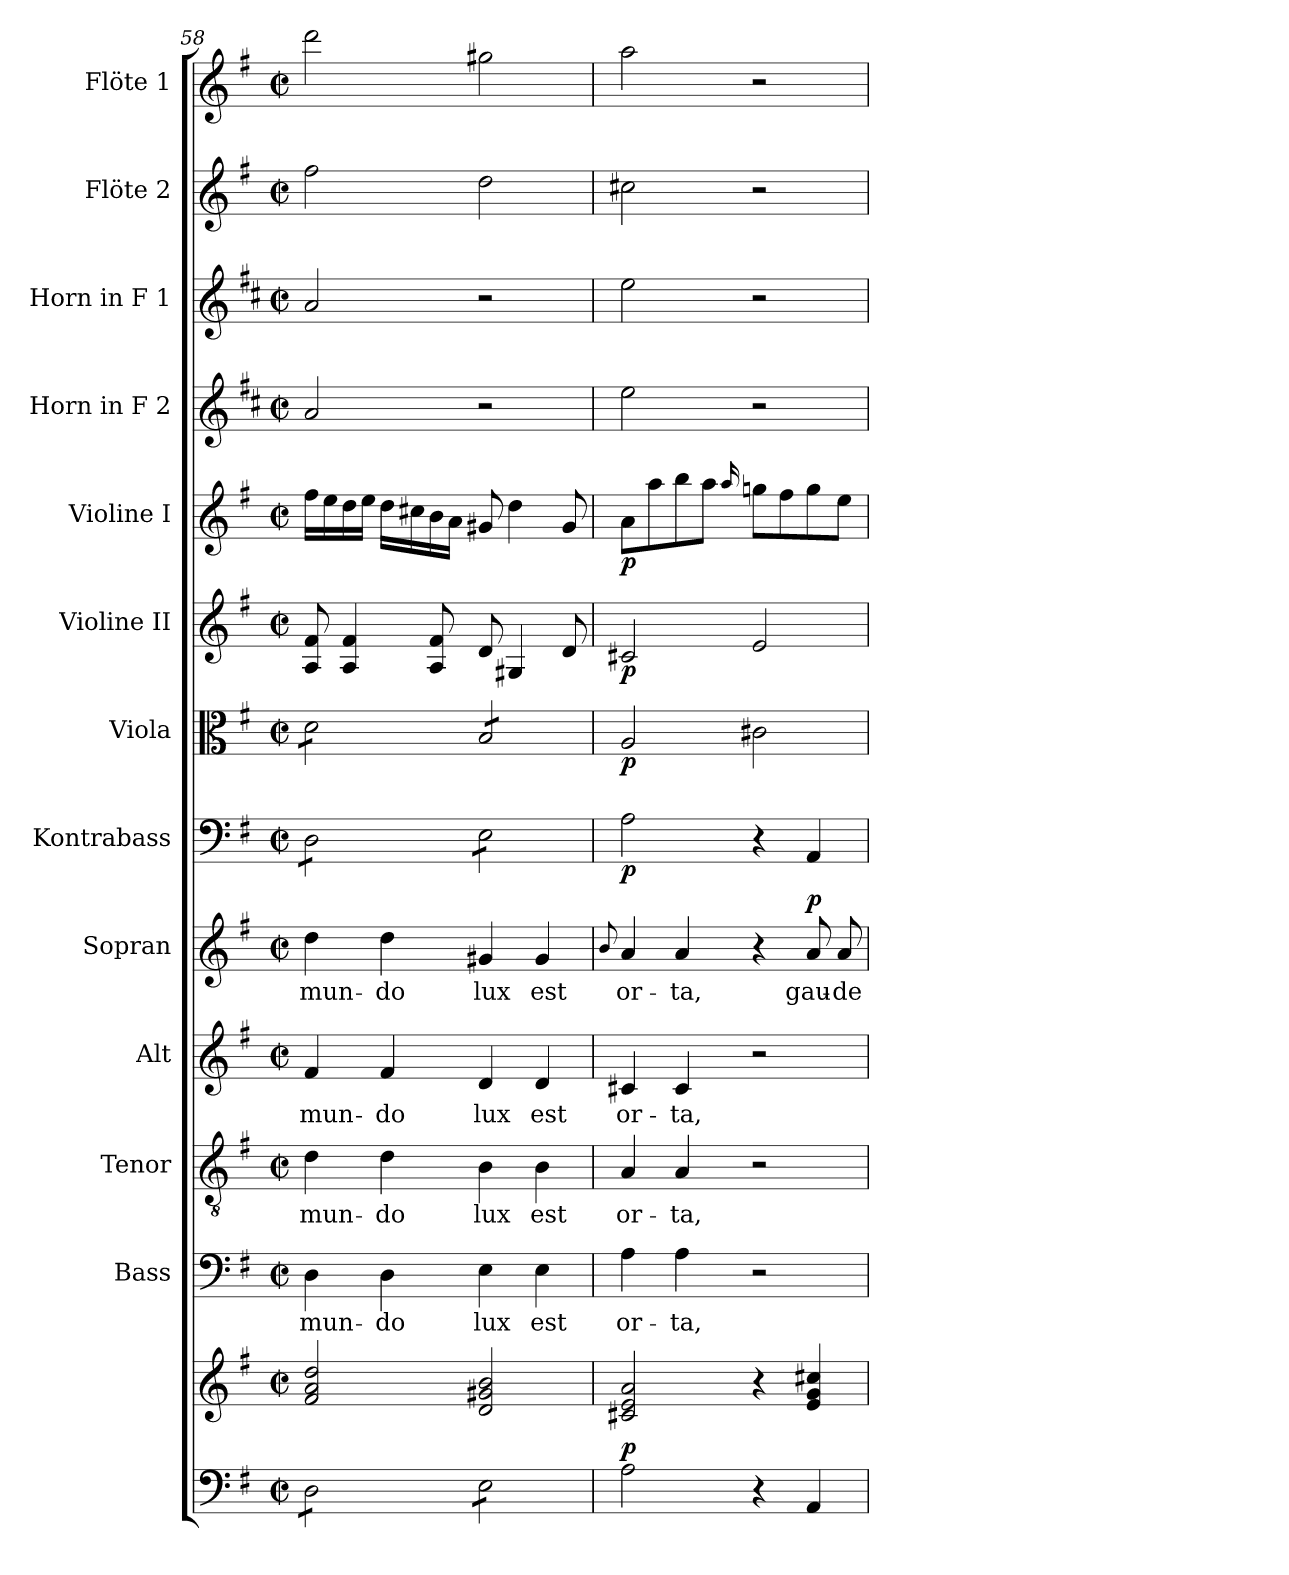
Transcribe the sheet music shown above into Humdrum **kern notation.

**kern	**kern	**dynam	**kern	**text	**kern	**text	**kern	**text	**kern	**text	**dynam	**kern	**dynam	**kern	**dynam	**kern	**dynam	**kern	**dynam	**kern	**kern	**kern	**kern
*part13	*part13	*part13	*part12	*part12	*part11	*part11	*part10	*part10	*part9	*part9	*part9	*part8	*part8	*part7	*part7	*part6	*part6	*part5	*part5	*part4	*part3	*part2	*part1
*staff14	*staff13	*staff13/14	*staff12	*staff12	*staff11	*staff11	*staff10	*staff10	*staff9	*staff9	*staff9	*staff8	*staff8	*staff7	*staff7	*staff6	*staff6	*staff5	*staff5	*staff4	*staff3	*staff2	*staff1
*	*	*	*I"Bass	*	*I"Tenor	*	*I"Alt	*	*I"Sopran	*	*	*I"Kontrabass	*	*I"Viola	*	*I"Violine II	*	*I"Violine I	*	*I"Horn in F 2	*I"Horn in F 1	*I"Flöte 2	*I"Flöte 1
*	*	*	*I'B.	*	*I'T.	*	*I'A.	*	*I'S.	*	*	*I'Kb.	*	*I'Vla.	*	*I'Vl. II	*	*I'Vl. I	*	*I'Hrn. F 2	*I'Hrn. F 1	*I'Fl. 2	*I'Fl. 1
*clefF4	*clefG2	*	*clefF4	*	*clefGv2	*	*clefG2	*	*clefG2	*	*	*clefF4	*	*clefC3	*	*clefG2	*	*clefG2	*	*clefG2	*clefG2	*clefG2	*clefG2
*	*	*	*	*	*	*	*	*	*	*	*	*ITrd7c12	*	*	*	*	*	*	*	*ITrd4c7	*ITrd4c7	*	*
*k[f#]	*k[f#]	*	*k[f#]	*	*k[f#]	*	*k[f#]	*	*k[f#]	*	*	*k[f#]	*	*k[f#]	*	*k[f#]	*	*k[f#]	*	*k[f#]	*k[f#]	*k[f#]	*k[f#]
*G:	*G:	*	*G:	*	*G:	*	*G:	*	*G:	*	*	*G:	*	*G:	*	*G:	*	*G:	*	*G:	*G:	*G:	*G:
*M2/2	*M2/2	*	*M2/2	*	*M2/2	*	*M2/2	*	*M2/2	*	*	*M2/2	*	*M2/2	*	*M2/2	*	*M2/2	*	*M2/2	*M2/2	*M2/2	*M2/2
*met(c|)	*met(c|)	*	*met(c|)	*	*met(c|)	*	*met(c|)	*	*met(c|)	*	*	*met(c|)	*	*met(c|)	*	*met(c|)	*	*met(c|)	*	*met(c|)	*met(c|)	*met(c|)	*met(c|)
=58	=58	=58	=58	=58	=58	=58	=58	=58	=58	=58	=58	=58	=58	=58	=58	=58	=58	=58	=58	=58	=58	=58	=58
!	!	!	!	!LO:LY:b	!	!LO:LY:b	!	!LO:LY:b	!	!LO:LY:b	!	!	!	!	!	!	!	!	!	!	!	!	!
*tremolo	*	*	*	*	*	*	*	*	*	*	*	*	*	*	*	*	*	*	*	*	*	*	*
*	*	*	*	*	*	*	*	*	*	*	*	*tremolo	*	*	*	*	*	*	*	*	*	*	*
*	*	*	*	*	*	*	*	*	*	*	*	*	*	*tremolo	*	*	*	*	*	*	*	*	*
8D\L	2f#/ 2a/ 2dd/	.	4D\	mun-	4d\	mun-	4f#/	mun-	4dd\	mun-	.	8DD\L	.	8d\L	.	8A/ 8f#/	.	16ff#\LL	.	2d/	2d/	2ff#\	2ddd\
.	.	.	.	.	.	.	.	.	.	.	.	.	.	.	.	.	.	16ee\	.	.	.	.	.
8D\	.	.	.	.	.	.	.	.	.	.	.	8DD\	.	8d\	.	4A/ 4f#/	.	16dd\	.	.	.	.	.
.	.	.	.	.	.	.	.	.	.	.	.	.	.	.	.	.	.	16ee\JJ	.	.	.	.	.
!	!	!	!	!LO:LY:b	!	!LO:LY:b	!	!LO:LY:b	!	!LO:LY:b	!	!	!	!	!	!	!	!	!	!	!	!	!
8D\	.	.	4D\	-do	4d\	-do	4f#/	-do	4dd\	-do	.	8DD\	.	8d\	.	.	.	16dd\LL	.	.	.	.	.
.	.	.	.	.	.	.	.	.	.	.	.	.	.	.	.	.	.	16cc#X\	.	.	.	.	.
8D\J	.	.	.	.	.	.	.	.	.	.	.	8DD\J	.	8d\J	.	8A/ 8f#/	.	16b\	.	.	.	.	.
.	.	.	.	.	.	.	.	.	.	.	.	.	.	.	.	.	.	16a\JJ	.	.	.	.	.
!	!	!	!	!LO:LY:b	!	!LO:LY:b	!	!LO:LY:b	!	!LO:LY:b	!	!	!	!	!	!	!	!	!	!	!	!	!
8E\L	2d/ 2g#X/ 2b/	.	4E\	lux	4B\	lux	4d/	lux	4g#X/	lux	.	8EE\L	.	8B/L	.	8d/	.	8g#X/	.	2r	2r	2dd\	2gg#X\
8E\	.	.	.	.	.	.	.	.	.	.	.	8EE\	.	8B/	.	4G#X/	.	4dd\	.	.	.	.	.
!	!	!	!	!LO:LY:b	!	!LO:LY:b	!	!LO:LY:b	!	!LO:LY:b	!	!	!	!	!	!	!	!	!	!	!	!	!
8E\	.	.	4E\	est	4B\	est	4d/	est	4g#/	est	.	8EE\	.	8B/	.	.	.	.	.	.	.	.	.
8E\J	.	.	.	.	.	.	.	.	.	.	.	8EE\J	.	8B/J	.	8d/	.	8g#/	.	.	.	.	.
*	*	*	*	*	*	*	*	*	*	*	*	*	*	*Xtremolo	*	*	*	*	*	*	*	*	*
*	*	*	*	*	*	*	*	*	*	*	*	*Xtremolo	*	*	*	*	*	*	*	*	*	*	*
*Xtremolo	*	*	*	*	*	*	*	*	*	*	*	*	*	*	*	*	*	*	*	*	*	*	*
=59	=59	=59	=59	=59	=59	=59	=59	=59	=59	=59	=59	=59	=59	=59	=59	=59	=59	=59	=59	=59	=59	=59	=59
.	.	.	.	.	.	.	.	.	8qqb/	.	.	.	.	.	.	.	.	.	.	.	.	.	.
!	!	!LO:DY:a=2	!	!LO:LY:b	!	!LO:LY:b	!	!LO:LY:b	!	!LO:LY:b	!	!	!LO:DY:b	!	!LO:DY:b	!	!LO:DY:b	!	!LO:DY:b	!	!	!	!
2A\	2c#X/ 2e/ 2a/	p	4A\	or-	4A/	or-	4c#X/	or-	4a/	or-	.	2AA\	p	2A/	p	2c#X/	p	8a\L	p	2a\	2a\	2cc#X\	2aa\
.	.	.	.	.	.	.	.	.	.	.	.	.	.	.	.	.	.	8aa\	.	.	.	.	.
!	!	!	!	!LO:LY:b	!	!LO:LY:b	!	!LO:LY:b	!	!LO:LY:b	!	!	!	!	!	!	!	!	!	!	!	!	!
.	.	.	4A\	-ta,	4A/	-ta,	4c#/	-ta,	4a/	-ta,	.	.	.	.	.	.	.	8bb\	.	.	.	.	.
.	.	.	.	.	.	.	.	.	.	.	.	.	.	.	.	.	.	8aa\J	.	.	.	.	.
.	.	.	.	.	.	.	.	.	.	.	.	.	.	.	.	.	.	16qqaa/	.	.	.	.	.
4r	4r	.	2r	.	2r	.	2r	.	4r	.	.	4r	.	2c#X\	.	2e/	.	8ggn\L	.	2r	2r	2r	2r
.	.	.	.	.	.	.	.	.	.	.	.	.	.	.	.	.	.	8ff#\	.	.	.	.	.
!	!	!	!	!	!	!	!	!	!	!LO:LY:b	!LO:DY:a	!	!	!	!	!	!	!	!	!	!	!	!
4AA/	4e/ 4g/ 4cc#X/	.	.	.	.	.	.	.	8a/	gau-	p	4AAA/	.	.	.	.	.	8gg\	.	.	.	.	.
!	!	!	!	!	!	!	!	!	!	!LO:LY:b	!	!	!	!	!	!	!	!	!	!	!	!	!
.	.	.	.	.	.	.	.	.	8a/	-de	.	.	.	.	.	.	.	8ee\J	.	.	.	.	.
=	=	=	=	=	=	=	=	=	=	=	=	=	=	=	=	=	=	=	=	=	=	=	=
*-	*-	*-	*-	*-	*-	*-	*-	*-	*-	*-	*-	*-	*-	*-	*-	*-	*-	*-	*-	*-	*-	*-	*-
